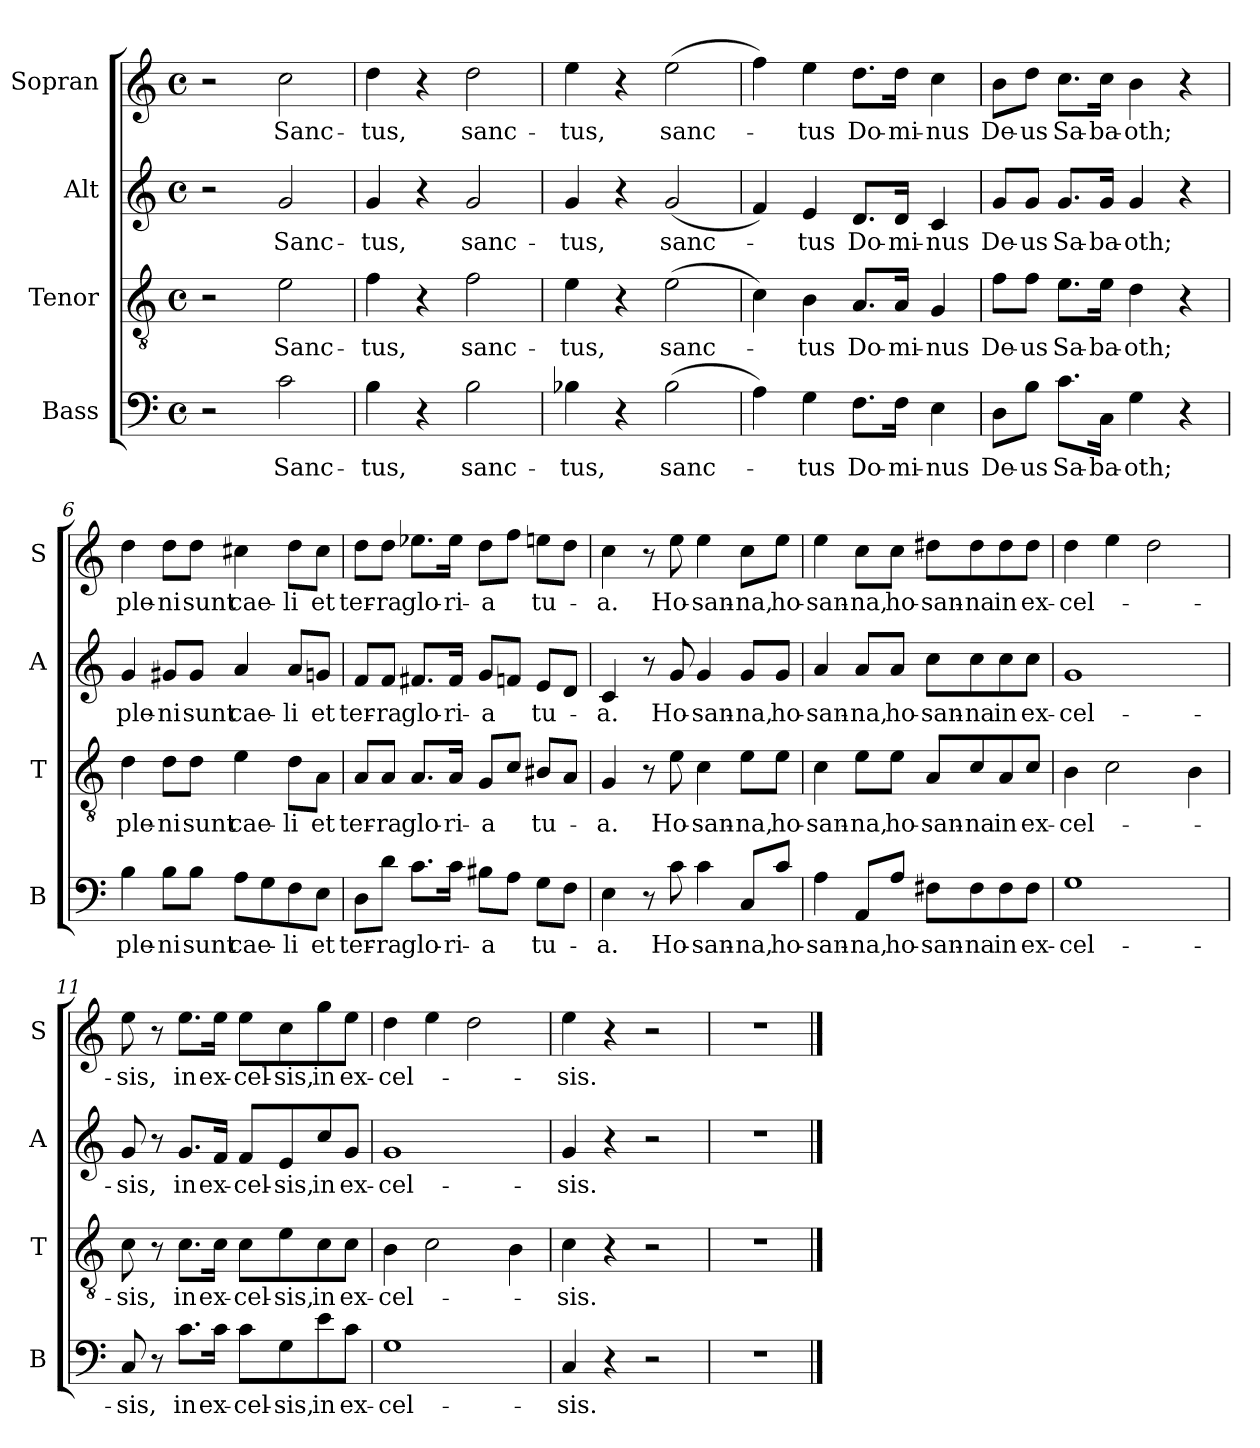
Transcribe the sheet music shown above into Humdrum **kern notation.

**kern	**text	**kern	**text	**kern	**text	**kern	**text
*part4	*part4	*part3	*part3	*part2	*part2	*part1	*part1
*staff4	*staff4	*staff3	*staff3	*staff2	*staff2	*staff1	*staff1
*I"Bass	*	*I"Tenor	*	*I"Alt	*	*I"Sopran	*
*I'B	*	*I'T	*	*I'A	*	*I'S	*
*clefF4	*	*clefGv2	*	*clefG2	*	*clefG2	*
*k[]	*	*k[]	*	*k[]	*	*k[]	*
*M4/4	*	*M4/4	*	*M4/4	*	*M4/4	*
*met(c)	*	*met(c)	*	*met(c)	*	*met(c)	*
=1	=1	=1	=1	=1	=1	=1	=1
2r	.	2r	.	2r	.	2r	.
!	!LO:LY:b	!	!LO:LY:b	!	!LO:LY:b	!	!LO:LY:b
2c\	Sanc-	2e\	Sanc-	2g/	Sanc-	2cc\	Sanc-
=2	=2	=2	=2	=2	=2	=2	=2
!	!LO:LY:b	!	!LO:LY:b	!	!LO:LY:b	!	!LO:LY:b
4B\	-tus,	4f\	-tus,	4g/	-tus,	4dd\	-tus,
4r	.	4r	.	4r	.	4r	.
!	!LO:LY:b	!	!LO:LY:b	!	!LO:LY:b	!	!LO:LY:b
2B\	sanc-	2f\	sanc-	2g/	sanc-	2dd\	sanc-
=3	=3	=3	=3	=3	=3	=3	=3
!	!LO:LY:b	!	!LO:LY:b	!	!LO:LY:b	!	!LO:LY:b
4B-X\	-tus,	4e\	-tus,	4g/	-tus,	4ee\	-tus,
4r	.	4r	.	4r	.	4r	.
!	!LO:LY:b	!	!LO:LY:b	!	!LO:LY:b	!	!LO:LY:b
(>2B-\	sanc-	(>2e\	sanc-	(>2g/	sanc-	(>2ee\	sanc-
=4	=4	=4	=4	=4	=4	=4	=4
4A\)	.	4c\)	.	4f/)	.	4ff\)	.
!	!LO:LY:b	!	!LO:LY:b	!	!LO:LY:b	!	!LO:LY:b
4G\	-tus	4B\	-tus	4e/	-tus	4ee\	-tus
!	!LO:LY:b	!	!LO:LY:b	!	!LO:LY:b	!	!LO:LY:b
8.F\L	Do-	8.A/L	Do-	8.d/L	Do-	8.dd\L	Do-
!	!LO:LY:b	!	!LO:LY:b	!	!LO:LY:b	!	!LO:LY:b
16F\Jk	-mi-	16A/Jk	-mi-	16d/Jk	-mi-	16dd\Jk	-mi-
!	!LO:LY:b	!	!LO:LY:b	!	!LO:LY:b	!	!LO:LY:b
4E\	-nus	4G/	-nus	4c/	-nus	4cc\	-nus
=5	=5	=5	=5	=5	=5	=5	=5
!	!LO:LY:b	!	!LO:LY:b	!	!LO:LY:b	!	!LO:LY:b
8D\L	De-	8f\L	De-	8g/L	De-	8b\L	De-
!	!LO:LY:b	!	!LO:LY:b	!	!LO:LY:b	!	!LO:LY:b
8B\J	-us	8f\J	-us	8g/J	-us	8dd\J	-us
!	!LO:LY:b	!	!LO:LY:b	!	!LO:LY:b	!	!LO:LY:b
8.c\L	Sa-	8.e\L	Sa-	8.g/L	Sa-	8.cc\L	Sa-
!	!LO:LY:b	!	!LO:LY:b	!	!LO:LY:b	!	!LO:LY:b
16C\Jk	-ba-	16e\Jk	-ba-	16g/Jk	-ba-	16cc\Jk	-ba-
!	!LO:LY:b	!	!LO:LY:b	!	!LO:LY:b	!	!LO:LY:b
4G\	-oth;	4d\	-oth;	4g/	-oth;	4b\	-oth;
4r	.	4r	.	4r	.	4r	.
!!LO:LB:g=z
=6	=6	=6	=6	=6	=6	=6	=6
!	!LO:LY:b	!	!LO:LY:b	!	!LO:LY:b	!	!LO:LY:b
4B\	ple-	4d\	ple-	4g/	ple-	4dd\	ple-
!	!LO:LY:b	!	!LO:LY:b	!	!LO:LY:b	!	!LO:LY:b
8B\L	-ni	8d\L	-ni	8g#X/L	-ni	8dd\L	-ni
!	!LO:LY:b	!	!LO:LY:b	!	!LO:LY:b	!	!LO:LY:b
8B\J	sunt	8d\J	sunt	8g#/J	sunt	8dd\J	sunt
!	!LO:LY:b	!	!LO:LY:b	!	!LO:LY:b	!	!LO:LY:b
8A\L	cae-	4e\	cae-	4a/	cae-	4cc#X\	cae-
8G\	.	.	.	.	.	.	.
!	!LO:LY:b	!	!LO:LY:b	!	!LO:LY:b	!	!LO:LY:b
8F\	-li	8d\L	-li	8a/L	-li	8dd\L	-li
!	!LO:LY:b	!	!LO:LY:b	!	!LO:LY:b	!	!LO:LY:b
8E\J	et	8A\J	et	8gn/J	et	8cc#\J	et
=7	=7	=7	=7	=7	=7	=7	=7
!	!LO:LY:b	!	!LO:LY:b	!	!LO:LY:b	!	!LO:LY:b
8D\L	ter-	8A/L	ter-	8f/L	ter-	8dd\L	ter-
!	!LO:LY:b	!	!LO:LY:b	!	!LO:LY:b	!	!LO:LY:b
8d\J	-ra	8A/J	-ra	8f/J	-ra	8dd\J	-ra
!	!LO:LY:b	!	!LO:LY:b	!	!LO:LY:b	!	!LO:LY:b
8.c\L	glo-	8.A/L	glo-	8.f#X/L	glo-	8.ee-X\L	glo-
!	!LO:LY:b	!	!LO:LY:b	!	!LO:LY:b	!	!LO:LY:b
16c\Jk	-ri-	16A/Jk	-ri-	16f#/Jk	-ri-	16ee-\Jk	-ri-
!	!LO:LY:b	!	!LO:LY:b	!	!LO:LY:b	!	!LO:LY:b
8B#X\L	-a	8G/L	-a	8g/L	-a	8dd\L	-a
8A\J	.	8c/J	.	8fn/J	.	8ff\J	.
!	!LO:LY:b	!	!LO:LY:b	!	!LO:LY:b	!	!LO:LY:b
8G\L	tu-	8B#X/L	tu-	8e/L	tu-	8een\L	tu-
8F\J	.	8A/J	.	8d/J	.	8dd\J	.
=8	=8	=8	=8	=8	=8	=8	=8
!	!LO:LY:b	!	!LO:LY:b	!	!LO:LY:b	!	!LO:LY:b
4E\	-a.	4G/	-a.	4c/	-a.	4cc\	-a.
8r	.	8r	.	8r	.	8r	.
!	!LO:LY:b	!	!LO:LY:b	!	!LO:LY:b	!	!LO:LY:b
8c\	Ho-	8e\	Ho-	8g/	Ho-	8ee\	Ho-
!	!LO:LY:b	!	!LO:LY:b	!	!LO:LY:b	!	!LO:LY:b
4c\	-san-	4c\	-san-	4g/	-san-	4ee\	-san-
!	!LO:LY:b	!	!LO:LY:b	!	!LO:LY:b	!	!LO:LY:b
8C/L	-na,	8e\L	-na,	8g/L	-na,	8cc\L	-na,
!	!LO:LY:b	!	!LO:LY:b	!	!LO:LY:b	!	!LO:LY:b
8c/J	ho-	8e\J	ho-	8g/J	ho-	8ee\J	ho-
=9	=9	=9	=9	=9	=9	=9	=9
!	!LO:LY:b	!	!LO:LY:b	!	!LO:LY:b	!	!LO:LY:b
4A\	-san-	4c\	-san-	4a/	-san-	4ee\	-san-
!	!LO:LY:b	!	!LO:LY:b	!	!LO:LY:b	!	!LO:LY:b
8AA/L	-na,	8e\L	-na,	8a/L	-na,	8cc\L	-na,
!	!LO:LY:b	!	!LO:LY:b	!	!LO:LY:b	!	!LO:LY:b
8A/J	ho-	8e\J	ho-	8a/J	ho-	8cc\J	ho-
!	!LO:LY:b	!	!LO:LY:b	!	!LO:LY:b	!	!LO:LY:b
8F#X\L	-san-	8A/L	-san-	8cc\L	-san-	8dd#X\L	-san-
!	!LO:LY:b	!	!LO:LY:b	!	!LO:LY:b	!	!LO:LY:b
8F#\	-na	8c/	-na	8cc\	-na	8dd#\	-na
!	!LO:LY:b	!	!LO:LY:b	!	!LO:LY:b	!	!LO:LY:b
8F#\	in	8A/	in	8cc\	in	8dd#\	in
!	!LO:LY:b	!	!LO:LY:b	!	!LO:LY:b	!	!LO:LY:b
8F#\J	ex-	8c/J	ex-	8cc\J	ex-	8dd#\J	ex-
!!LO:PB:g=z
=10	=10	=10	=10	=10	=10	=10	=10
!	!LO:LY:b	!	!LO:LY:b	!	!LO:LY:b	!	!LO:LY:b
1G	-cel-	4B\	-cel-	1g	-cel-	4dd\	-cel-
.	.	2c\	.	.	.	4ee\	.
.	.	.	.	.	.	2dd\	.
.	.	4B\	.	.	.	.	.
=11	=11	=11	=11	=11	=11	=11	=11
!	!LO:LY:b	!	!LO:LY:b	!	!LO:LY:b	!	!LO:LY:b
8C/	-sis,	8c\	-sis,	8g/	-sis,	8ee\	-sis,
8r	.	8r	.	8r	.	8r	.
!	!LO:LY:b	!	!LO:LY:b	!	!LO:LY:b	!	!LO:LY:b
8.c\L	in	8.c\L	in	8.g/L	in	8.ee\L	in
!	!LO:LY:b	!	!LO:LY:b	!	!LO:LY:b	!	!LO:LY:b
16c\Jk	ex-	16c\Jk	ex-	16f/Jk	ex-	16ee\Jk	ex-
!	!LO:LY:b	!	!LO:LY:b	!	!LO:LY:b	!	!LO:LY:b
8c\L	-cel-	8c\L	-cel-	8f/L	-cel-	8ee\L	-cel-
!	!LO:LY:b	!	!LO:LY:b	!	!LO:LY:b	!	!LO:LY:b
8G\	-sis,	8e\	-sis,	8e/	-sis,	8cc\	-sis,
!	!LO:LY:b	!	!LO:LY:b	!	!LO:LY:b	!	!LO:LY:b
8e\	in	8c\	in	8cc/	in	8gg\	in
!	!LO:LY:b	!	!LO:LY:b	!	!LO:LY:b	!	!LO:LY:b
8c\J	ex-	8c\J	ex-	8g/J	ex-	8ee\J	ex-
=12	=12	=12	=12	=12	=12	=12	=12
!	!LO:LY:b	!	!LO:LY:b	!	!LO:LY:b	!	!LO:LY:b
1G	-cel-	4B\	-cel-	1g	-cel-	4dd\	-cel-
.	.	2c\	.	.	.	4ee\	.
.	.	.	.	.	.	2dd\	.
.	.	4B\	.	.	.	.	.
=13	=13	=13	=13	=13	=13	=13	=13
!	!LO:LY:b	!	!LO:LY:b	!	!LO:LY:b	!	!LO:LY:b
4C/	-sis.	4c\	-sis.	4g/	-sis.	4ee\	-sis.
4r	.	4r	.	4r	.	4r	.
2r	.	2r	.	2r	.	2r	.
=14	=14	=14	=14	=14	=14	=14	=14
1r	.	1r	.	1r	.	1r	.
==	==	==	==	==	==	==	==
*-	*-	*-	*-	*-	*-	*-	*-
